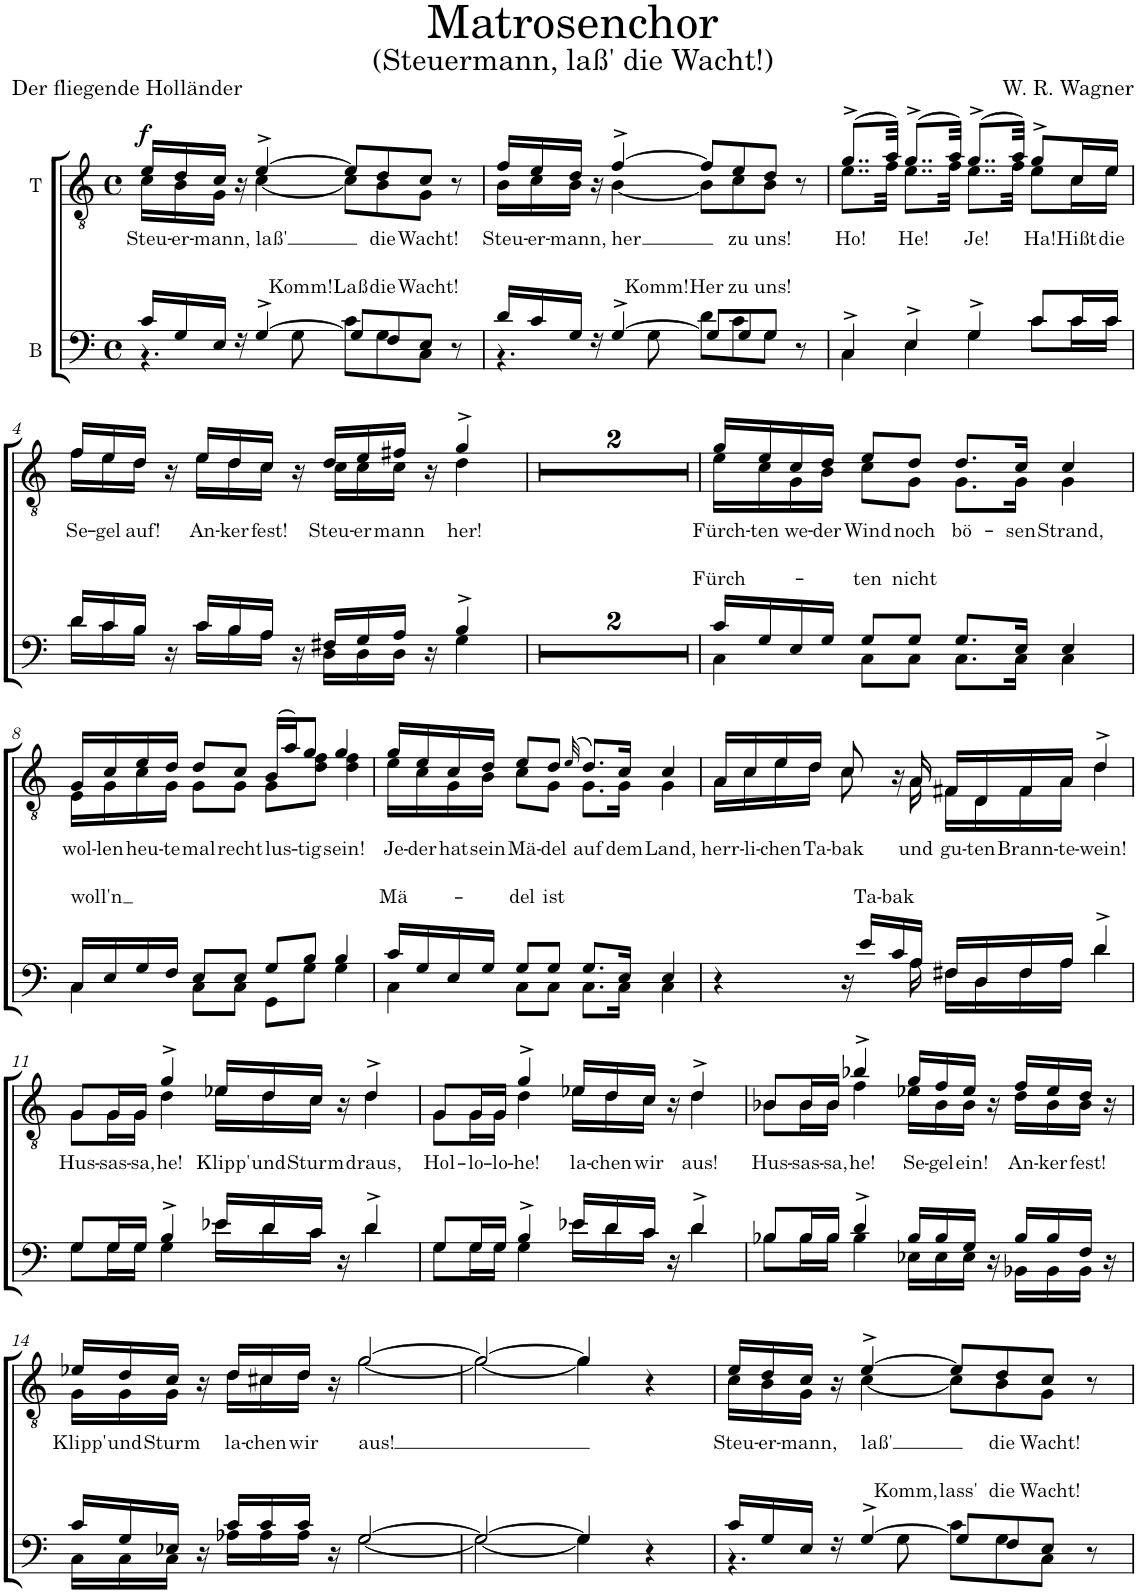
**kern	**text	**kern	**text	**dynam
*part2	*part2	*part1	*part1	*part1
*staff2	*staff2	*staff1	*staff1	*staff1
*I"B	*	*I"T	*	*
*clefF4	*	*clefGv2	*	*
*k[]	*	*k[]	*	*
*M4/4	*	*M4/4	*	*
*met(c)	*	*met(c)	*	*
=1	=1	=1	=1	=1
*^	*	*	*	*
!	!	!	!	!LO:LY:b	!LO:DY:a
*	*	*	*^	*	*
16c/LL	4.r	.	16e/LL	16c\LL	Steu-	f
!	!	!	!	!	!LO:LY:b	!
16G/	.	.	16d/	16B\	-er-	.
!	!	!	!	!	!LO:LY:b	!
16E/JJ	.	.	16c/JJ	16G\JJ	-mann,	.
16r	.	.	16r	16ryy	.	.
!	!	!	!	!	!LO:LY:b	!
[4G^/	.	.	[4e^/	[4c\	laß'	.
!	!	!LO:LY:a	!	!	!	!
.	8G\	Komm!	.	.	.	.
!	!	!LO:LY:a	!	!	!	!
8G/L]	8c\L	Laß	8e/L]	8c\L]	.	.
!	!	!LO:LY:a	!	!	!LO:LY:b	!
8F/	8G\	die	8d/	8B\	die	.
!	!	!LO:LY:a	!	!	!LO:LY:b	!
8E/J	8C\J	Wacht!	8c/J	8G\J	Wacht!	.
8r	8ryy	.	8r	8ryy	.	.
=2	=2	=2	=2	=2	=2	=2
!	!	!	!	!	!LO:LY:b	!
16d/LL	4.r	.	16f/LL	16B\LL	Steu-	.
!	!	!	!	!	!LO:LY:b	!
16c/	.	.	16e/	16c\	-er-	.
!	!	!	!	!	!LO:LY:b	!
16G/JJ	.	.	16d/JJ	16B\JJ	-mann,	.
16r	.	.	16r	16ryy	.	.
!	!	!	!	!	!LO:LY:b	!
[4G^/	.	.	[4f^/	[4B\	her	.
!	!	!LO:LY:a	!	!	!	!
.	8G\	Komm!	.	.	.	.
!	!	!LO:LY:a	!	!	!	!
8G/L]	8d\L	Her	8f/L]	8B\L]	.	.
!	!	!LO:LY:a	!	!	!LO:LY:b	!
8G/	8c\	zu	8e/	8c\	zu	.
!	!	!LO:LY:a	!	!	!LO:LY:b	!
8G/J	8G\J	uns!	8d/J	8B\J	uns!	.
8r	8ryy	.	8r	8ryy	.	.
=3	=3	=3	=3	=3	=3	=3
!	!	!	!	!	!LO:LY:b	!
4C^/	4C\	.	(8..g^/L	8..e\L	Ho!	.
.	.	.	32a/Jkk)	32f\Jkk	.	.
!	!	!	!	!	!LO:LY:b	!
4E^/	4E\	.	(8..g^/L	8..e\L	He!	.
.	.	.	32a/Jkk)	32f\Jkk	.	.
!	!	!	!	!	!LO:LY:b	!
4G^/	4G\	.	(8..g^/L	8..e\L	Je!	.
.	.	.	32a/Jkk)	32f\Jkk	.	.
!	!	!	!	!	!LO:LY:b	!
8c/L	8c\L	.	8g^/L	8e\L	Ha!	.
!	!	!	!	!	!LO:LY:b	!
16c/L	16c\L	.	16c/L	16c\L	Hißt	.
!	!	!	!	!	!LO:LY:b	!
16c/JJ	16c\JJ	.	16e/JJ	16e\JJ	die	.
!!LO:LB:g=z	!!
=4	=4	=4	=4	=4	=4	=4
!	!	!	!	!	!LO:LY:b	!
16d/LL	16d\LL	.	16f/LL	16f\LL	Se-	.
!	!	!	!	!	!LO:LY:b	!
16c/	16c\	.	16e/	16e\	-gel	.
!	!	!	!	!	!LO:LY:b	!
16B/JJ	16B\JJ	.	16d/JJ	16d\JJ	auf!	.
16r	16ryy	.	16r	16ryy	.	.
!	!	!	!	!	!LO:LY:b	!
16c/LL	16c\LL	.	16e/LL	16e\LL	An-	.
!	!	!	!	!	!LO:LY:b	!
16B/	16B\	.	16d/	16d\	-ker	.
!	!	!	!	!	!LO:LY:b	!
16A/JJ	16A\JJ	.	16c/JJ	16c\JJ	fest!	.
16r	16ryy	.	16r	16ryy	.	.
!	!	!	!	!	!LO:LY:b	!
16F#X/LL	16D\LL	.	16d/LL	16c\LL	Steu-	.
!	!	!	!	!	!LO:LY:b	!
16G/	16D\	.	16e/	16c\	-er	.
!	!	!	!	!	!LO:LY:b	!
16A/JJ	16D\JJ	.	16f#X/JJ	16c\JJ	mann	.
16r	16ryy	.	16r	16ryy	.	.
!	!	!	!	!	!LO:LY:b	!
4B^/	4G\	.	4g^/	4d\	her!	.
*v	*v	*	*	*	*	*
*	*	*v	*v	*	*
=5	=5	=5	=5	=5
1r	.	1r	.	.
=6	=6	=6	=6	=6
*^	*	*	*	*
1r	1ryy	.	1r	.	.
=7	=7	=7	=7	=7	=7
!	!	!LO:LY:a	!	!LO:LY:b	!
*	*	*	*^	*	*
16c/LL	4C\	Fürch-	16g/LL	16e\LL	Fürch-	.
!	!	!	!	!	!LO:LY:b	!
16G/	.	.	16e/	16c\	-ten	.
!	!	!	!	!	!LO:LY:b	!
16E/	.	.	16c/	16G\	we-	.
!	!	!	!	!	!LO:LY:b	!
16G/JJ	.	.	16d/JJ	16B\JJ	-der	.
!	!	!LO:LY:a	!	!	!LO:LY:b	!
8G/L	8C\L	-ten	8e/L	8c\L	Wind	.
!	!	!LO:LY:a	!	!	!LO:LY:b	!
8G/J	8C\J	nicht	8d/J	8G\J	noch	.
!	!	!LO:LY:a	!	!	!LO:LY:b	!
8.G/L	8.C\L	bö-	8.d/L	8.G\L	bö-	.
!	!	!LO:LY:a	!	!	!LO:LY:b	!
16E/Jk	16C\Jk	-sen	16c/Jk	16G\Jk	-sen	.
!	!	!LO:LY:a	!	!	!LO:LY:b	!
4E/	4C\	Strand,	4c/	4G\	Strand,	.
!!LO:LB:g=z	!!
=8	=8	=8	=8	=8	=8	=8
!	!	!LO:LY:a	!	!	!LO:LY:b	!
16C/LL	4C\	woll'n	16G/LL	16E\LL	wol-	.
!	!	!	!	!	!LO:LY:b	!
16E/	.	.	16c/	16G\	-len	.
!	!	!	!	!	!LO:LY:b	!
16G/	.	.	16e/	16c\	heu-	.
!	!	!	!	!	!LO:LY:b	!
16F/JJ	.	.	16d/JJ	16G\JJ	-te	.
!	!	!LO:LY:a	!	!	!LO:LY:b	!
8E/L	8C\L	mal	8d/L	8G\L	mal	.
!	!	!LO:LY:a	!	!	!LO:LY:b	!
8E/J	8C\J	recht	8c/J	8G\J	recht	.
!	!	!LO:LY:a	!	!	!LO:LY:b	!
8G/L	8GG\L	lus-	(16B/LL	8G\L	lus-	.
.	.	.	16a/J)	.	.	.
!	!	!LO:LY:a	!	!	!LO:LY:b	!
8B/J	8G\J	-tig	8g/J	8d\ 8f\J	tig	.
!	!	!LO:LY:a	!	!	!LO:LY:b	!
4B/	4G\	sein!	4g/	4d\ 4f\	sein!	.
=9	=9	=9	=9	=9	=9	=9
!	!	!LO:LY:a	!	!	!LO:LY:b	!
16c/LL	4C\	Mä-	16g/LL	16e\LL	Je-	.
!	!	!	!	!	!LO:LY:b	!
16G/	.	.	16e/	16c\	-der	.
!	!	!	!	!	!LO:LY:b	!
16E/	.	.	16c/	16G\	hat	.
!	!	!	!	!	!LO:LY:b	!
16G/JJ	.	.	16d/JJ	16B\JJ	sein	.
!	!	!LO:LY:a	!	!	!LO:LY:b	!
8G/L	8C\L	-del	8e/L	8c\L	Mä-	.
!	!	!LO:LY:a	!	!	!LO:LY:b	!
8G/J	8C\J	ist	8d/J	8G\J	-del	.
.	.	.	(32qe/	.	.	.
!	!	!LO:LY:a	!	!	!LO:LY:b	!
8.G/L	8.C\L	auf	8.d/L)	8.G\L	auf	.
!	!	!LO:LY:a	!	!	!LO:LY:b	!
16E/Jk	16C\Jk	dem	16c/Jk	16G\Jk	dem	.
!	!	!LO:LY:a	!	!	!LO:LY:b	!
4E/	4C\	Land	4c/	4G\	Land,	.
=10	=10	=10	=10	=10	=10	=10
!	!	!	!	!	!LO:LY:b	!
4r	4.ryy	.	16A/LL	16A\LL	herr-	.
!	!	!	!	!	!LO:LY:b	!
.	.	.	16c/	16c\	-li-	.
!	!	!	!	!	!LO:LY:b	!
.	.	.	16e/	16e\	-chen	.
!	!	!	!	!	!LO:LY:b	!
.	.	.	16d/JJ	16d\JJ	Ta-	.
!	!	!	!	!	!LO:LY:b	!
16r	.	.	8c/	8c\	-bak	.
!	!	!LO:LY:a	!	!	!	!
16e/LL	.	Ta-	.	.	.	.
!	!	!LO:LY:a	!	!	!	!
16c/	16ryy	-bak	16r	16ryy	.	.
!	!	!LO:LY:a	!	!	!LO:LY:b	!
16A/JJ	16A\	und	16A/	16A\	und	.
!	!	!LO:LY:a	!	!	!LO:LY:b	!
16F#X/LL	16F#\LL	gu-	16F#X/LL	16F#\LL	gu-	.
!	!	!LO:LY:a	!	!	!LO:LY:b	!
16D/	16D\	-ten	16D/	16D\	-ten	.
!	!	!LO:LY:a	!	!	!LO:LY:b	!
16F#/	16F#\	Brann-	16F#/	16F#\	Brann-	.
!	!	!LO:LY:a	!	!	!LO:LY:b	!
16A/JJ	16A\JJ	-te-	16A/JJ	16A\JJ	-te-	.
!	!	!LO:LY:a	!	!	!LO:LY:b	!
4d^/	4d\	-wein!	4d^/	4d\	-wein!	.
!!LO:LB:g=z	!!
=11	=11	=11	=11	=11	=11	=11
!	!	!	!	!	!LO:LY:b	!
8G/L	8G\L	.	8G/L	8G\L	Hus-	.
!	!	!	!	!	!LO:LY:b	!
16G/L	16G\L	.	16G/L	16G\L	-sas-	.
!	!	!	!	!	!LO:LY:b	!
16G/JJ	16G\JJ	.	16G/JJ	16G\JJ	-sa,	.
!	!	!	!	!	!LO:LY:b	!
4B^/	4G\	.	4g^/	4d\	he!	.
!	!	!	!	!	!LO:LY:b	!
16e-X/LL	16e-\LL	.	16e-X/LL	16e-\LL	Klipp'	.
!	!	!	!	!	!LO:LY:b	!
16d/	16d\	.	16d/	16d\	und	.
!	!	!	!	!	!LO:LY:b	!
16c/JJ	16c\JJ	.	16c/JJ	16c\JJ	Sturm	.
16r	16ryy	.	16r	16ryy	.	.
!	!	!	!	!	!LO:LY:b	!
4d^/	4d\	.	4d^/	4d\	draus,	.
=12	=12	=12	=12	=12	=12	=12
!	!	!	!	!	!LO:LY:b	!
8G/L	8G\L	.	8G/L	8G\L	Hol-	.
!	!	!	!	!	!LO:LY:b	!
16G/L	16G\L	.	16G/L	16G\L	-lo-	.
!	!	!	!	!	!LO:LY:b	!
16G/JJ	16G\JJ	.	16G/JJ	16G\JJ	-lo-	.
!	!	!	!	!	!LO:LY:b	!
4B^/	4G\	.	4g^/	4d\	-he!	.
!	!	!	!	!	!LO:LY:b	!
16e-X/LL	16e-\LL	.	16e-X/LL	16e-\LL	la-	.
!	!	!	!	!	!LO:LY:b	!
16d/	16d\	.	16d/	16d\	-chen	.
!	!	!	!	!	!LO:LY:b	!
16c/JJ	16c\JJ	.	16c/JJ	16c\JJ	wir	.
16r	16ryy	.	16r	16ryy	.	.
!	!	!	!	!	!LO:LY:b	!
4d^/	4d\	.	4d^/	4d\	aus!	.
=13	=13	=13	=13	=13	=13	=13
!	!	!	!	!	!LO:LY:b	!
8B-X/L	8B-\L	.	8B-X/L	8B-\L	Hus-	.
!	!	!	!	!	!LO:LY:b	!
16B-/L	16B-\L	.	16B-/L	16B-\L	-sas-	.
!	!	!	!	!	!LO:LY:b	!
16B-/JJ	16B-\JJ	.	16B-/JJ	16B-\JJ	-sa,	.
!	!	!	!	!	!LO:LY:b	!
4d^/	4B-\	.	4b-X^/	4f\	he!	.
!	!	!	!	!	!LO:LY:b	!
16B-/LL	16E-X\LL	.	16g/LL	16e-X\LL	Se-	.
!	!	!	!	!	!LO:LY:b	!
16B-/	16E-\	.	16f/	16B-\	-gel	.
!	!	!	!	!	!LO:LY:b	!
16G/JJ	16E-\JJ	.	16e-/JJ	16B-\JJ	ein!	.
16r	16ryy	.	16r	16ryy	.	.
!	!	!	!	!	!LO:LY:b	!
16B-/LL	16BB-X\LL	.	16f/LL	16d\LL	An-	.
!	!	!	!	!	!LO:LY:b	!
16B-/	16BB-\	.	16e-/	16B-\	-ker	.
!	!	!	!	!	!LO:LY:b	!
16F/JJ	16BB-\JJ	.	16d/JJ	16B-\JJ	fest!	.
16r	16ryy	.	16r	16ryy	.	.
!!LO:LB:g=z	!!
=14	=14	=14	=14	=14	=14	=14
!	!	!	!	!	!LO:LY:b	!
16c/LL	16C\LL	.	16e-X/LL	16G\LL	Klipp'	.
!	!	!	!	!	!LO:LY:b	!
16G/	16C\	.	16d/	16G\	und	.
!	!	!	!	!	!LO:LY:b	!
16E-X/JJ	16C\JJ	.	16c/JJ	16G\JJ	Sturm	.
16r	16ryy	.	16r	16ryy	.	.
!	!	!	!	!	!LO:LY:b	!
16c/LL	16A-X\LL	.	16d/LL	16d\LL	la-	.
!	!	!	!	!	!LO:LY:b	!
16c/	16A-\	.	16c#X/	16c#\	-chen	.
!	!	!	!	!	!LO:LY:b	!
16c/JJ	16A-\JJ	.	16d/JJ	16d\JJ	wir	.
16r	16ryy	.	16r	16ryy	.	.
!	!	!	!	!	!LO:LY:b	!
[2G/	[2G\	.	[2g/	[2g\	aus!	.
=15	=15	=15	=15	=15	=15	=15
2G/_	2G\_	.	2g/_	2g\_	.	.
4G/]	4G\]	.	4g/]	4g\]	.	.
4r	4ryy	.	4r	4ryy	.	.
*v	*v	*	*	*	*	*
*	*	*v	*v	*	*
=	=	=	=	=
*-	*-	*-	*-	*-
